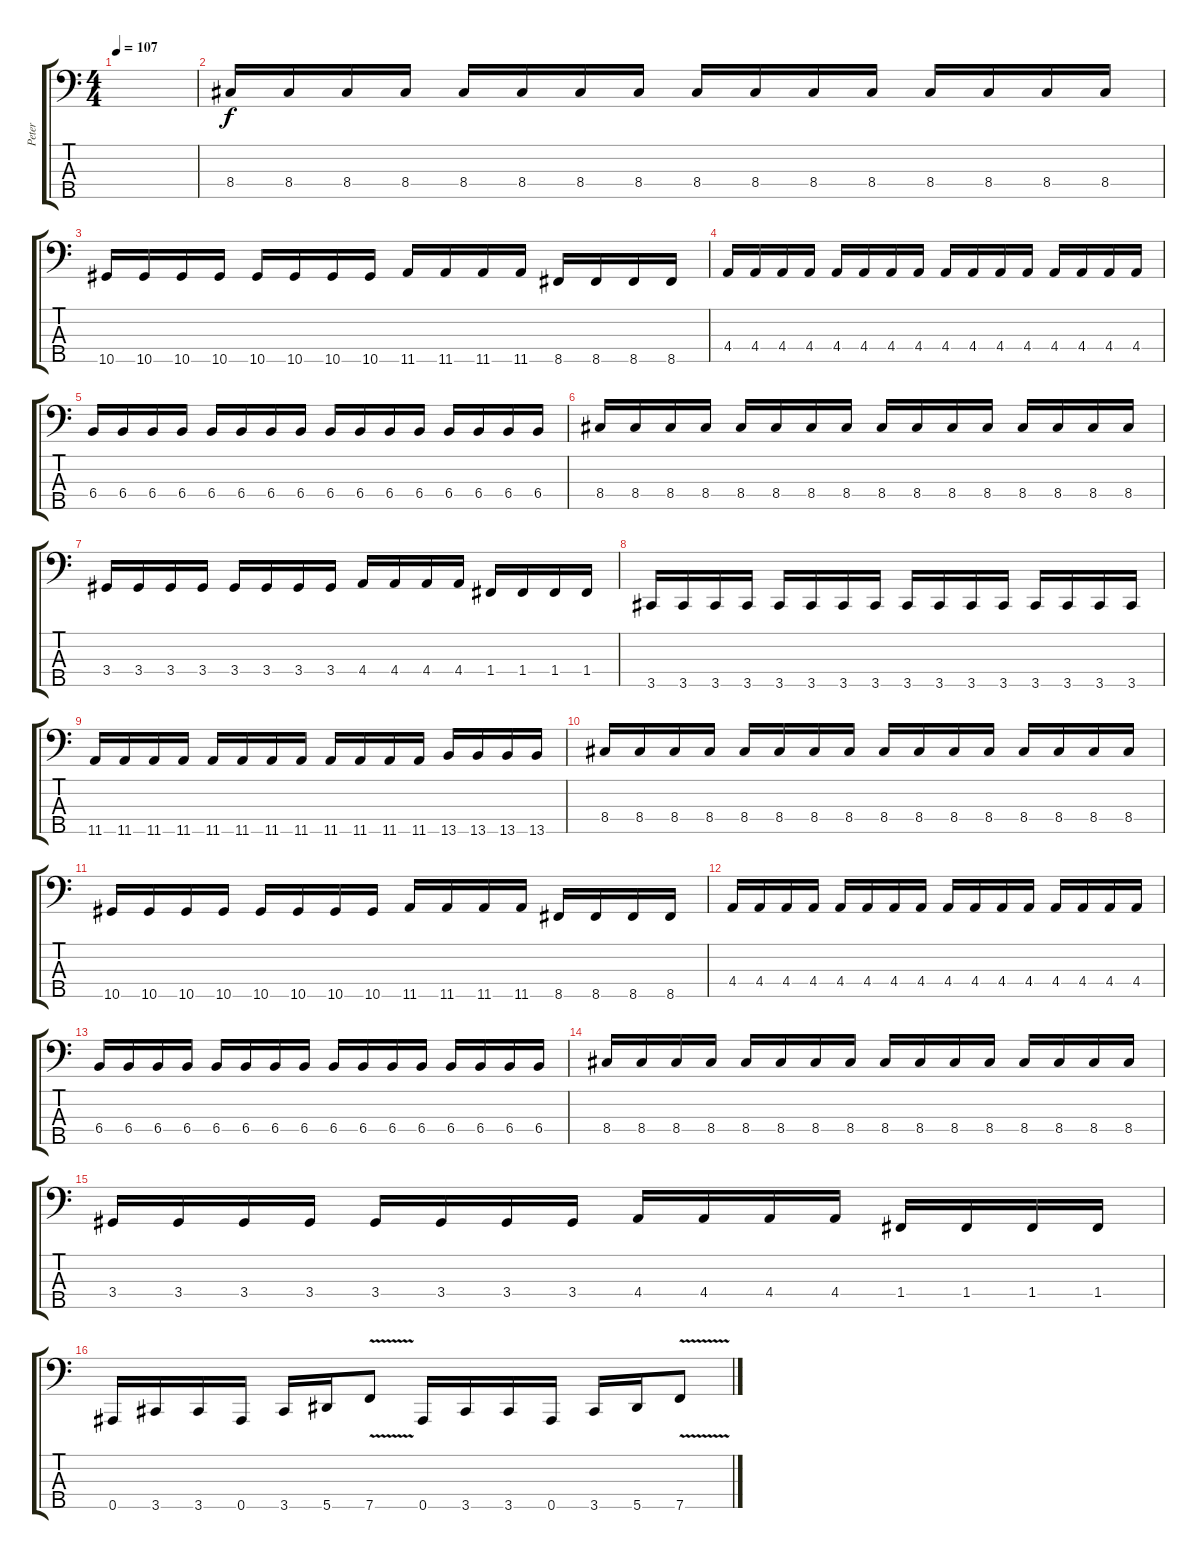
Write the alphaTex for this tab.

\track ("Peter" "Peter") {instrument electricbassfinger}
\staff {score tabs}
\tuning (G2 Eb2 Bb1 F1 Bb0) {hide}
\ts (4 4)
\tempo 107
\clef f4
\ks c
|
8.4.16 8.4.16 8.4.16 8.4.16 8.4.16 8.4.16 8.4.16 8.4.16 8.4.16 8.4.16 8.4.16 8.4.16 8.4.16 8.4.16 8.4.16 8.4.16 |
10.5.16 10.5.16 10.5.16 10.5.16 10.5.16 10.5.16 10.5.16 10.5.16 11.5.16 11.5.16 11.5.16 11.5.16 8.5.16 8.5.16 8.5.16 8.5.16 |
4.4.16 4.4.16 4.4.16 4.4.16 4.4.16 4.4.16 4.4.16 4.4.16 4.4.16 4.4.16 4.4.16 4.4.16 4.4.16 4.4.16 4.4.16 4.4.16 |
6.4.16 6.4.16 6.4.16 6.4.16 6.4.16 6.4.16 6.4.16 6.4.16 6.4.16 6.4.16 6.4.16 6.4.16 6.4.16 6.4.16 6.4.16 6.4.16 |
8.4.16 8.4.16 8.4.16 8.4.16 8.4.16 8.4.16 8.4.16 8.4.16 8.4.16 8.4.16 8.4.16 8.4.16 8.4.16 8.4.16 8.4.16 8.4.16 |
3.4.16 3.4.16 3.4.16 3.4.16 3.4.16 3.4.16 3.4.16 3.4.16 4.4.16 4.4.16 4.4.16 4.4.16 1.4.16 1.4.16 1.4.16 1.4.16 |
3.5.16 3.5.16 3.5.16 3.5.16 3.5.16 3.5.16 3.5.16 3.5.16 3.5.16 3.5.16 3.5.16 3.5.16 3.5.16 3.5.16 3.5.16 3.5.16 |
11.5.16 11.5.16 11.5.16 11.5.16 11.5.16 11.5.16 11.5.16 11.5.16 11.5.16 11.5.16 11.5.16 11.5.16 13.5.16 13.5.16 13.5.16 13.5.16 |
8.4.16 8.4.16 8.4.16 8.4.16 8.4.16 8.4.16 8.4.16 8.4.16 8.4.16 8.4.16 8.4.16 8.4.16 8.4.16 8.4.16 8.4.16 8.4.16 |
10.5.16 10.5.16 10.5.16 10.5.16 10.5.16 10.5.16 10.5.16 10.5.16 11.5.16 11.5.16 11.5.16 11.5.16 8.5.16 8.5.16 8.5.16 8.5.16 |
4.4.16 4.4.16 4.4.16 4.4.16 4.4.16 4.4.16 4.4.16 4.4.16 4.4.16 4.4.16 4.4.16 4.4.16 4.4.16 4.4.16 4.4.16 4.4.16 |
6.4.16 6.4.16 6.4.16 6.4.16 6.4.16 6.4.16 6.4.16 6.4.16 6.4.16 6.4.16 6.4.16 6.4.16 6.4.16 6.4.16 6.4.16 6.4.16 |
8.4.16 8.4.16 8.4.16 8.4.16 8.4.16 8.4.16 8.4.16 8.4.16 8.4.16 8.4.16 8.4.16 8.4.16 8.4.16 8.4.16 8.4.16 8.4.16 |
3.4.16 3.4.16 3.4.16 3.4.16 3.4.16 3.4.16 3.4.16 3.4.16 4.4.16 4.4.16 4.4.16 4.4.16 1.4.16 1.4.16 1.4.16 1.4.16 |
0.5.16 3.5.16 3.5.16 0.5.16 3.5.16 5.5.16 7.5{v}.8 0.5.16 3.5.16 3.5.16 0.5.16 3.5.16 5.5.16 7.5{v}.8
